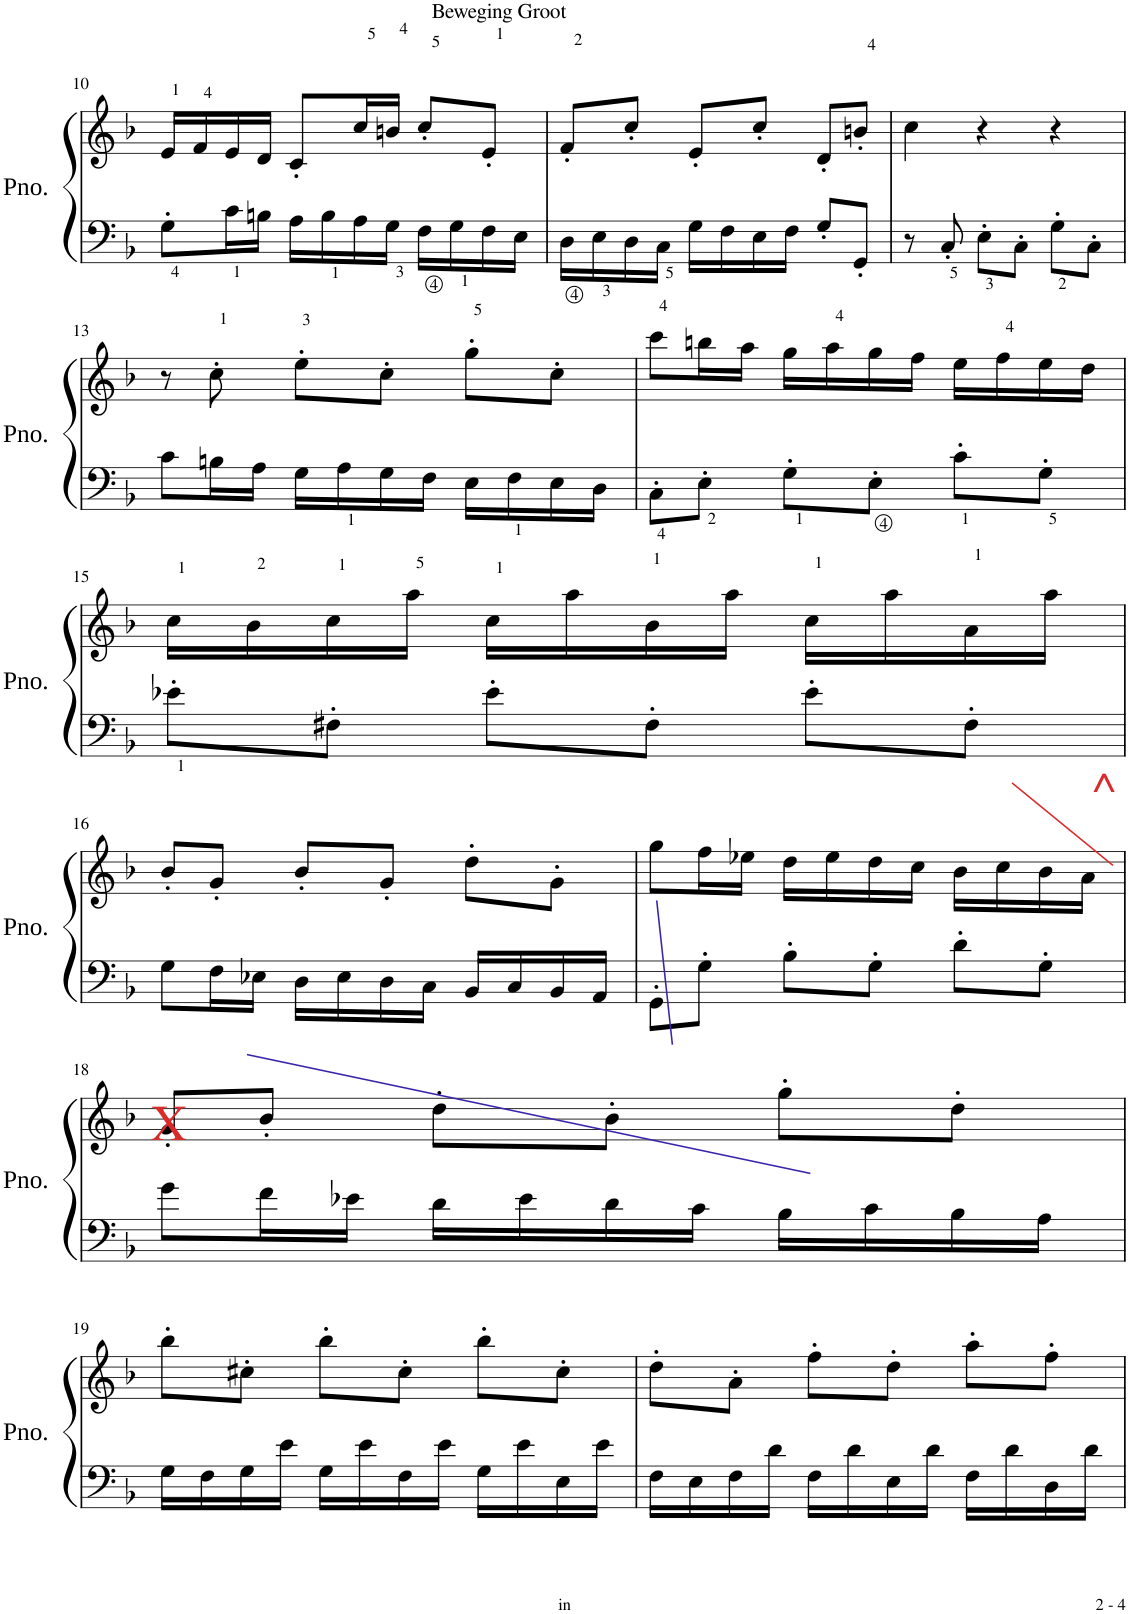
**kern	**kern
*part1	*part1
*staff2	*staff1
*I"Piano	*
*I'Pno.	*
!!LO:PB:g=z
*clefF4	*clefG2
*k[b-]	*k[b-]
*M3/4	*M3/4
=10	=10
8G'\L	16e/LL
.	16f/
16c\L	16e/
16Bn\JJ	16d/JJ
16A\LL	8c'/L
16B\	.
16A\	16cc/L
16G\JJ	16bn/JJ
!	!LO:TX:a:t=Beweging Groot
16F\LL	8cc'/L
16G\	.
16F\	8e'/J
16E\JJ	.
=11	=11
16D\LL	8f'/L
16E\	.
16D\	8cc'/J
16C\JJ	.
16G\LL	8e'/L
16F\	.
16E\	8cc'/J
16F\JJ	.
8G'/L	8d'/L
8GG'/J	8bn'/J
=12	=12
8r	4cc\
8C'/	.
8E'\L	4r
8C'\J	.
8G'\L	4r
8C'\J	.
!!LO:LB:g=z
=13	=13
8c\L	8r
16Bn\L	8cc'\
16A\JJ	.
16G\LL	8ee'\L
16A\	.
16G\	8cc'\J
16F\JJ	.
16E\LL	8gg'\L
16F\	.
16E\	8cc'\J
16D\JJ	.
=14	=14
8C'\L	8ccc\L
8E'\J	16bbn\L
.	16aa\JJ
8G'\L	16gg\LL
.	16aa\
8E'\J	16gg\
.	16ff\JJ
8c'\L	16ee\LL
.	16ff\
8G'\J	16ee\
.	16dd\JJ
!!LO:LB:g=z
=15	=15
8e-X'\L	16cc\LL
.	16b-\
8F#X'\J	16cc\
.	16aa\JJ
8e-'\L	16cc\LL
.	16aa\
8F#'\J	16b-\
.	16aa\JJ
8e-'\L	16cc\LL
.	16aa\
8F#'\J	16a\
.	16aa\JJ
!!LO:LB:g=z
=16	=16
8G\L	8b-'/L
16F\L	8g'/J
16E-X\JJ	.
16D\LL	8b-'/L
16E-\	.
16D\	8g'/J
16C\JJ	.
16BB-/LL	8dd'\L
16C/	.
16BB-/	8g'\J
16AA/JJ	.
=17	=17
8GG'\L	8gg\L
8G'\J	16ff\L
.	16ee-X\JJ
8B-'\L	16dd\LL
.	16ee-\
8G'\J	16dd\
.	16cc\JJ
8d'\L	16b-\LL
.	16cc\
8G'\J	16b-\
!	!LO:TX:a:color=#D92B2B:t=^
.	16a\JJ
!!LO:LB:g=z
=18	=18
!	!LO:TX:a:color=#DA2B2B:t=X
8g\L	8g'/L
16f\L	8b-'/J
16e-X\JJ	.
16d\LL	8dd'\L
16e-\	.
16d\	8b-'\J
16c\JJ	.
16B-\LL	8gg'\L
16c\	.
16B-\	8dd'\J
16A\JJ	.
!!LO:LB:g=z
=19	=19
16G\LL	8bb-'\L
16F\	.
16G\	8cc#X'\J
16e\JJ	.
16G\LL	8bb-'\L
16e\	.
16F\	8cc#'\J
16e\JJ	.
16G\LL	8bb-'\L
16e\	.
16E\	8cc#'\J
16e\JJ	.
=20	=20
16F\LL	8dd'\L
16E\	.
16F\	8a'\J
16d\JJ	.
16F\LL	8ff'\L
16d\	.
16E\	8dd'\J
16d\JJ	.
16F\LL	8aa'\L
16d\	.
16D\	8ff'\J
16d\JJ	.
=	=
*-	*-
